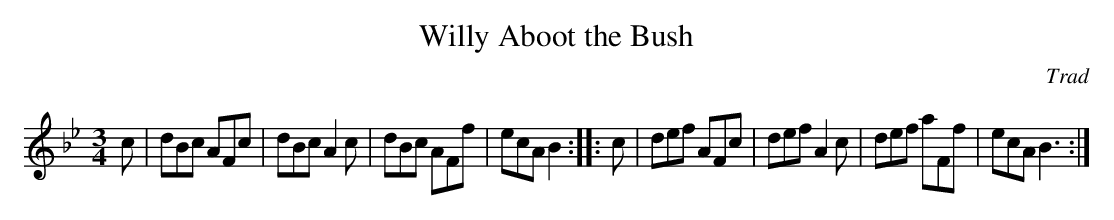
X:1
T:Aboot the Bush, Willy
C:Trad
M:3/4
K:Bb
c|dBc AFc| dBc A2 c|dBc AFf | ecA B2:: c| def AFc| def  A2 c| def aFf| ecA B3:|
